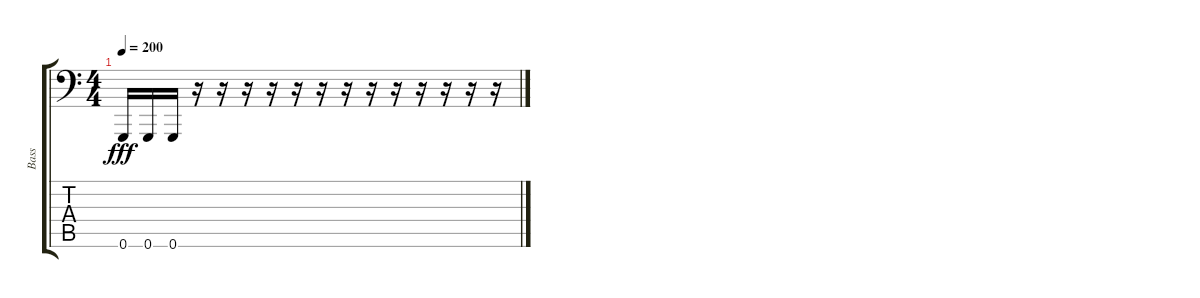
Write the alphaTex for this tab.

\track ("Bass" "Bass") {instrument electricbassfinger}
\staff {score tabs}
\tuning (A2 E2 C2 G1 D1 G0) {hide}
\ts (4 4)
\tempo 200
\clef f4
\ks c
0.6.16{dy fff} 0.6.16 0.6.16 r.16 r.16 r.16 r.16 r.16 r.16 r.16 r.16 r.16 r.16 r.16 r.16 r.16
